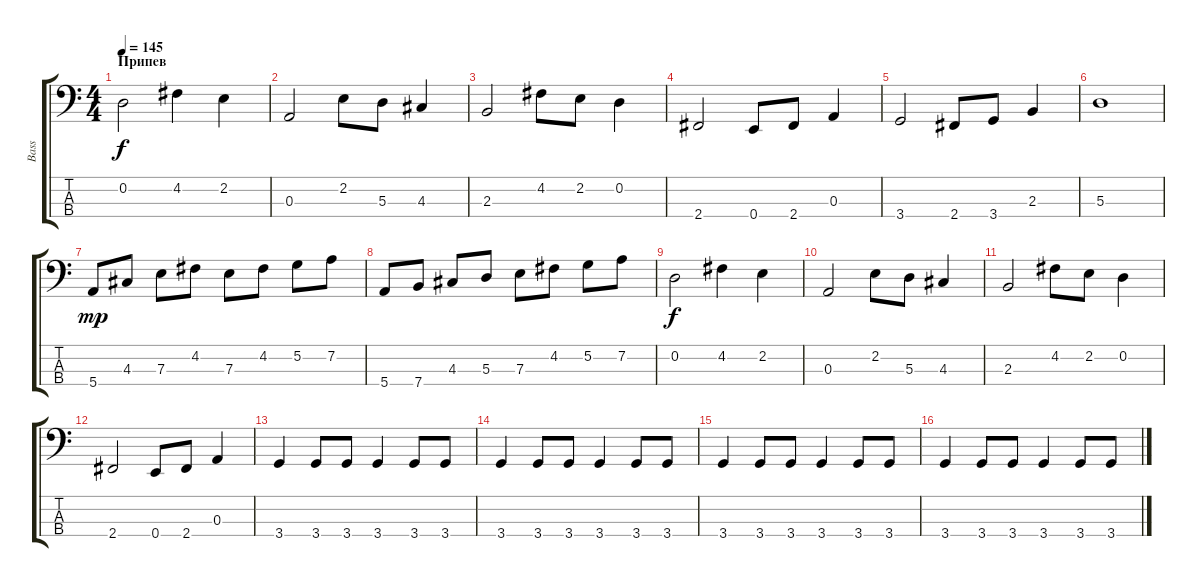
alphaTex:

\track ("Bass" "Bass") {instrument electricbassfinger}
\staff {score tabs}
\tuning (G2 D2 A1 E1) {hide}
\ts (4 4)
\section ("" "Припев")
\tempo 145
\clef f4
\ks c
0.2.2{dy f} 4.2.4 2.2.4 |
0.3.2 2.2.8 5.3.8 4.3.4 |
2.3.2 4.2.8 2.2.8 0.2.4 |
2.4.2 0.4.8 2.4.8 0.3.4 |
3.4.2 2.4.8 3.4.8 2.3.4 |
5.3.1 |
5.4.8{dy mp balance 11} 4.3.8 7.3.8 4.2.8 7.3.8 4.2.8 5.2.8 7.2.8 |
5.4.8 7.4.8 4.3.8 5.3.8 7.3.8 4.2.8 5.2.8 7.2.8 |
0.2.2{dy f balance 8} 4.2.4 2.2.4 |
0.3.2 2.2.8 5.3.8 4.3.4 |
2.3.2 4.2.8 2.2.8 0.2.4 |
2.4.2 0.4.8 2.4.8 0.3.4 |
3.4.4 3.4.8 3.4.8 3.4.4 3.4.8 3.4.8 |
3.4.4 3.4.8 3.4.8 3.4.4 3.4.8 3.4.8 |
3.4.4 3.4.8 3.4.8 3.4.4 3.4.8 3.4.8 |
3.4.4 3.4.8 3.4.8 3.4.4 3.4.8 3.4.8
